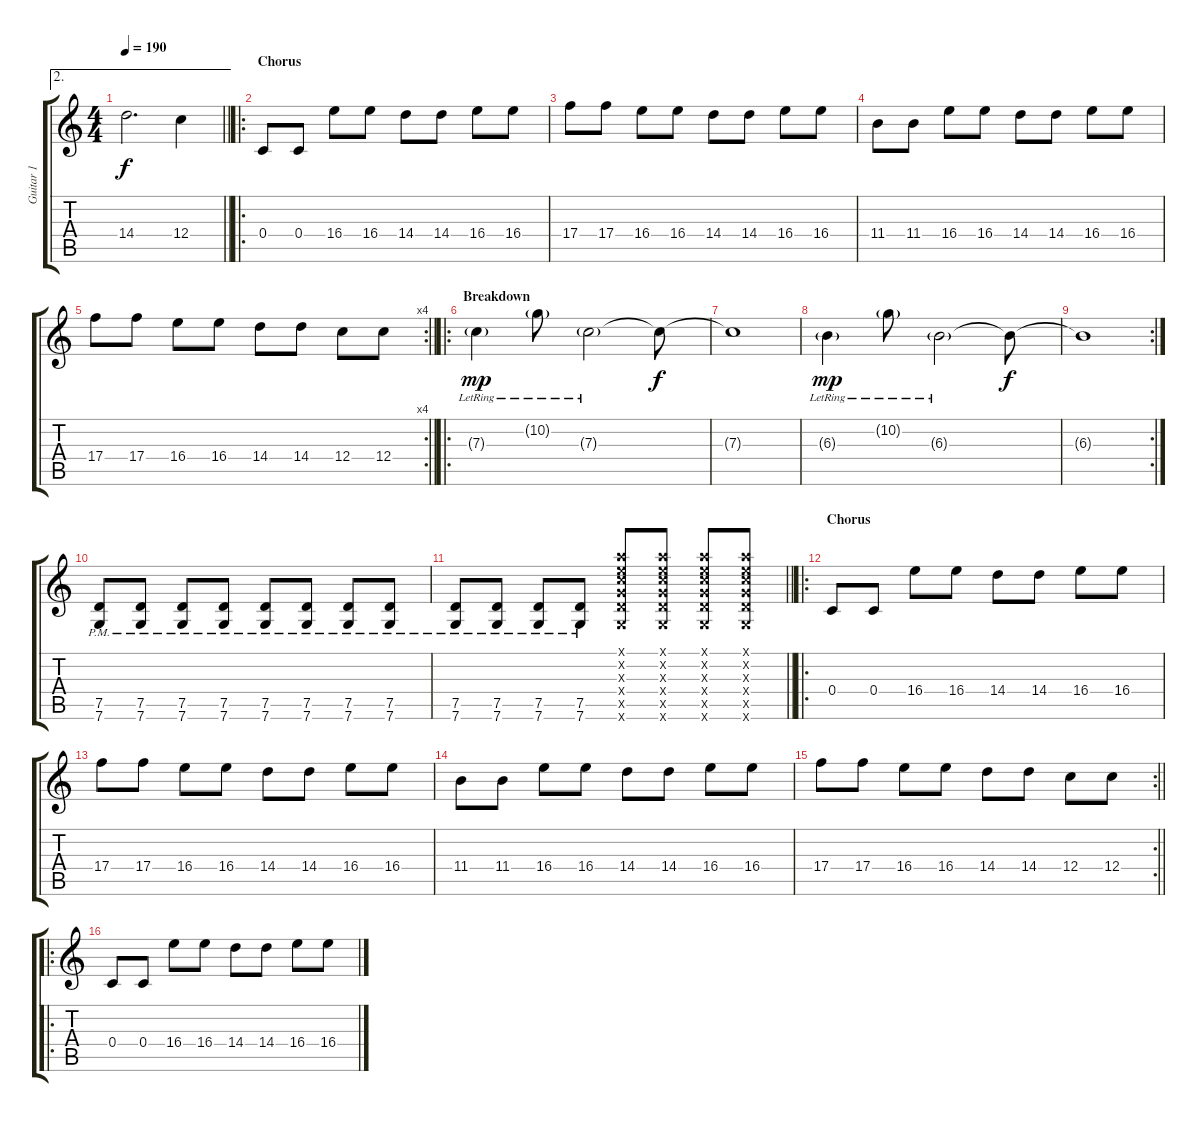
\track ("Guitar 1" "Guitar 1") {instrument distortionguitar}
\staff {score tabs}
\tuning (D4 A3 F3 C3 G2 C2) {hide}
\ae 2
\ts (4 4)
\tempo 190
\clef g2
\barLineRight lightlight
\ks c
14.4.2{d dy f} 12.4.4 |
\ro
\section ("" "Chorus")
0.4.8 0.4.8 16.4.8 16.4.8 14.4.8 14.4.8 16.4.8 16.4.8 |
17.4.8 17.4.8 16.4.8 16.4.8 14.4.8 14.4.8 16.4.8 16.4.8 |
11.4.8 11.4.8 16.4.8 16.4.8 14.4.8 14.4.8 16.4.8 16.4.8 |
\rc 4
\barLineRight lightlight
17.4.8 17.4.8 16.4.8 16.4.8 14.4.8 14.4.8 12.4.8 12.4.8 |
\ro
\section ("" "Breakdown")
7.3{g lr}.4{dy mp} 10.2{g lr}.8 7.3{g lr}.2 7.3{t}.8{dy f} |
7.3{t}.1 |
6.3{g lr}.4{dy mp} 10.2{g lr}.8 6.3{g lr}.2 6.3{t}.8{dy f} |
\rc 2
6.3{t}.1 |
(7.5{pm} 7.6{pm}).8 (7.5{pm} 7.6{pm}).8 (7.5{pm} 7.6{pm}).8 (7.5{pm} 7.6{pm}).8 (7.5{pm} 7.6{pm}).8 (7.5{pm} 7.6{pm}).8 (7.5{pm} 7.6{pm}).8 (7.5{pm} 7.6{pm}).8 |
\barLineRight lightlight
(7.5{pm} 7.6{pm}).8 (7.5{pm} 7.6{pm}).8 (7.5{pm} 7.6{pm}).8 (7.5{pm} 7.6{pm}).8 (7.1{x} 7.2{x} 7.3{x} 7.4{x} 7.5{x} 7.6{x}).8 (7.1{x} 7.2{x} 7.3{x} 7.4{x} 7.5{x} 7.6{x}).8 (7.1{x} 7.2{x} 7.3{x} 7.4{x} 7.5{x} 7.6{x}).8 (7.1{x} 7.2{x} 7.3{x} 7.4{x} 7.5{x} 7.6{x}).8 |
\ro
\section ("" "Chorus")
0.4.8 0.4.8 16.4.8 16.4.8 14.4.8 14.4.8 16.4.8 16.4.8 |
17.4.8 17.4.8 16.4.8 16.4.8 14.4.8 14.4.8 16.4.8 16.4.8 |
11.4.8 11.4.8 16.4.8 16.4.8 14.4.8 14.4.8 16.4.8 16.4.8 |
\rc 2
\barLineRight lightlight
17.4.8 17.4.8 16.4.8 16.4.8 14.4.8 14.4.8 12.4.8 12.4.8 |
\ro
0.4.8 0.4.8 16.4.8 16.4.8 14.4.8 14.4.8 16.4.8 16.4.8
